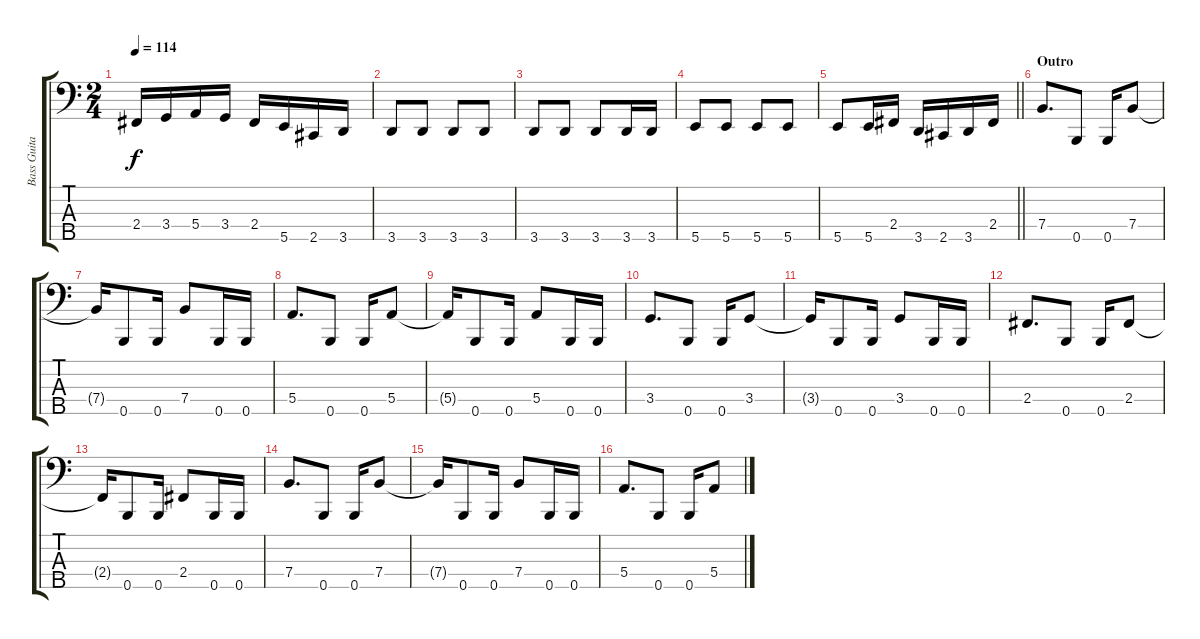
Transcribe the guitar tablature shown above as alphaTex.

\track ("Bass Guitar" "Bass Guita") {instrument electricbassfinger}
\staff {score tabs}
\tuning (G2 D2 A1 E1 B0) {hide}
\ts (2 4)
\tempo 114
\clef f4
\ks c
2.4.16{dy f} 3.4.16 5.4.16 3.4.16 2.4.16 5.5.16 2.5.16 3.5.16 |
3.5.8 3.5.8 3.5.8 3.5.8 |
3.5.8 3.5.8 3.5.8 3.5.16 3.5.16 |
5.5.8 5.5.8 5.5.8 5.5.8 |
\barLineRight lightlight
5.5.8 5.5.16 2.4.16 3.5.16 2.5.16 3.5.16 2.4.16 |
\section ("" "Outro")
7.4.8{d} 0.5.8 0.5.16 7.4.8 |
7.4{t}.16 0.5.8 0.5.16 7.4.8 0.5.16 0.5.16 |
5.4.8{d} 0.5.8 0.5.16 5.4.8 |
5.4{t}.16 0.5.8 0.5.16 5.4.8 0.5.16 0.5.16 |
3.4.8{d} 0.5.8 0.5.16 3.4.8 |
3.4{t}.16 0.5.8 0.5.16 3.4.8 0.5.16 0.5.16 |
2.4.8{d} 0.5.8 0.5.16 2.4.8 |
2.4{t}.16 0.5.8 0.5.16 2.4.8 0.5.16 0.5.16 |
7.4.8{d} 0.5.8 0.5.16 7.4.8 |
7.4{t}.16 0.5.8 0.5.16 7.4.8 0.5.16 0.5.16 |
5.4.8{d} 0.5.8 0.5.16 5.4.8
